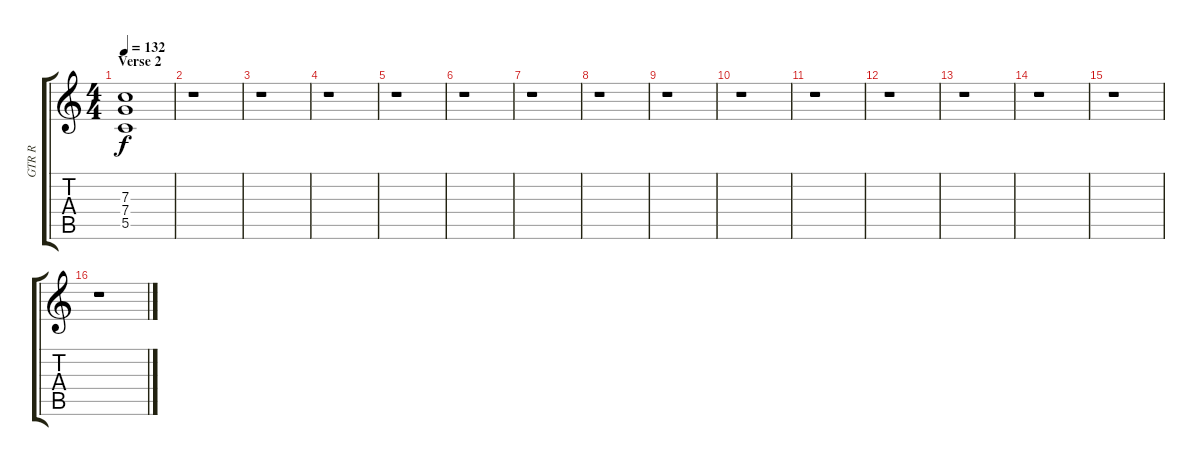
\track ("GTR R" "GTR R") {instrument overdrivenguitar}
\staff {score tabs}
\tuning (D4 A3 F3 C3 G2 D2) {hide}
\ts (4 4)
\section ("" "Verse 2")
\tempo 132
\clef g2
\ks c
(7.3 7.4 5.5).1{dy f volume 0} |
r.1 |
r.1 |
r.1 |
r.1 |
r.1 |
r.1 |
r.1 |
r.1 |
r.1 |
r.1 |
r.1 |
r.1 |
r.1 |
r.1 |
r.1
